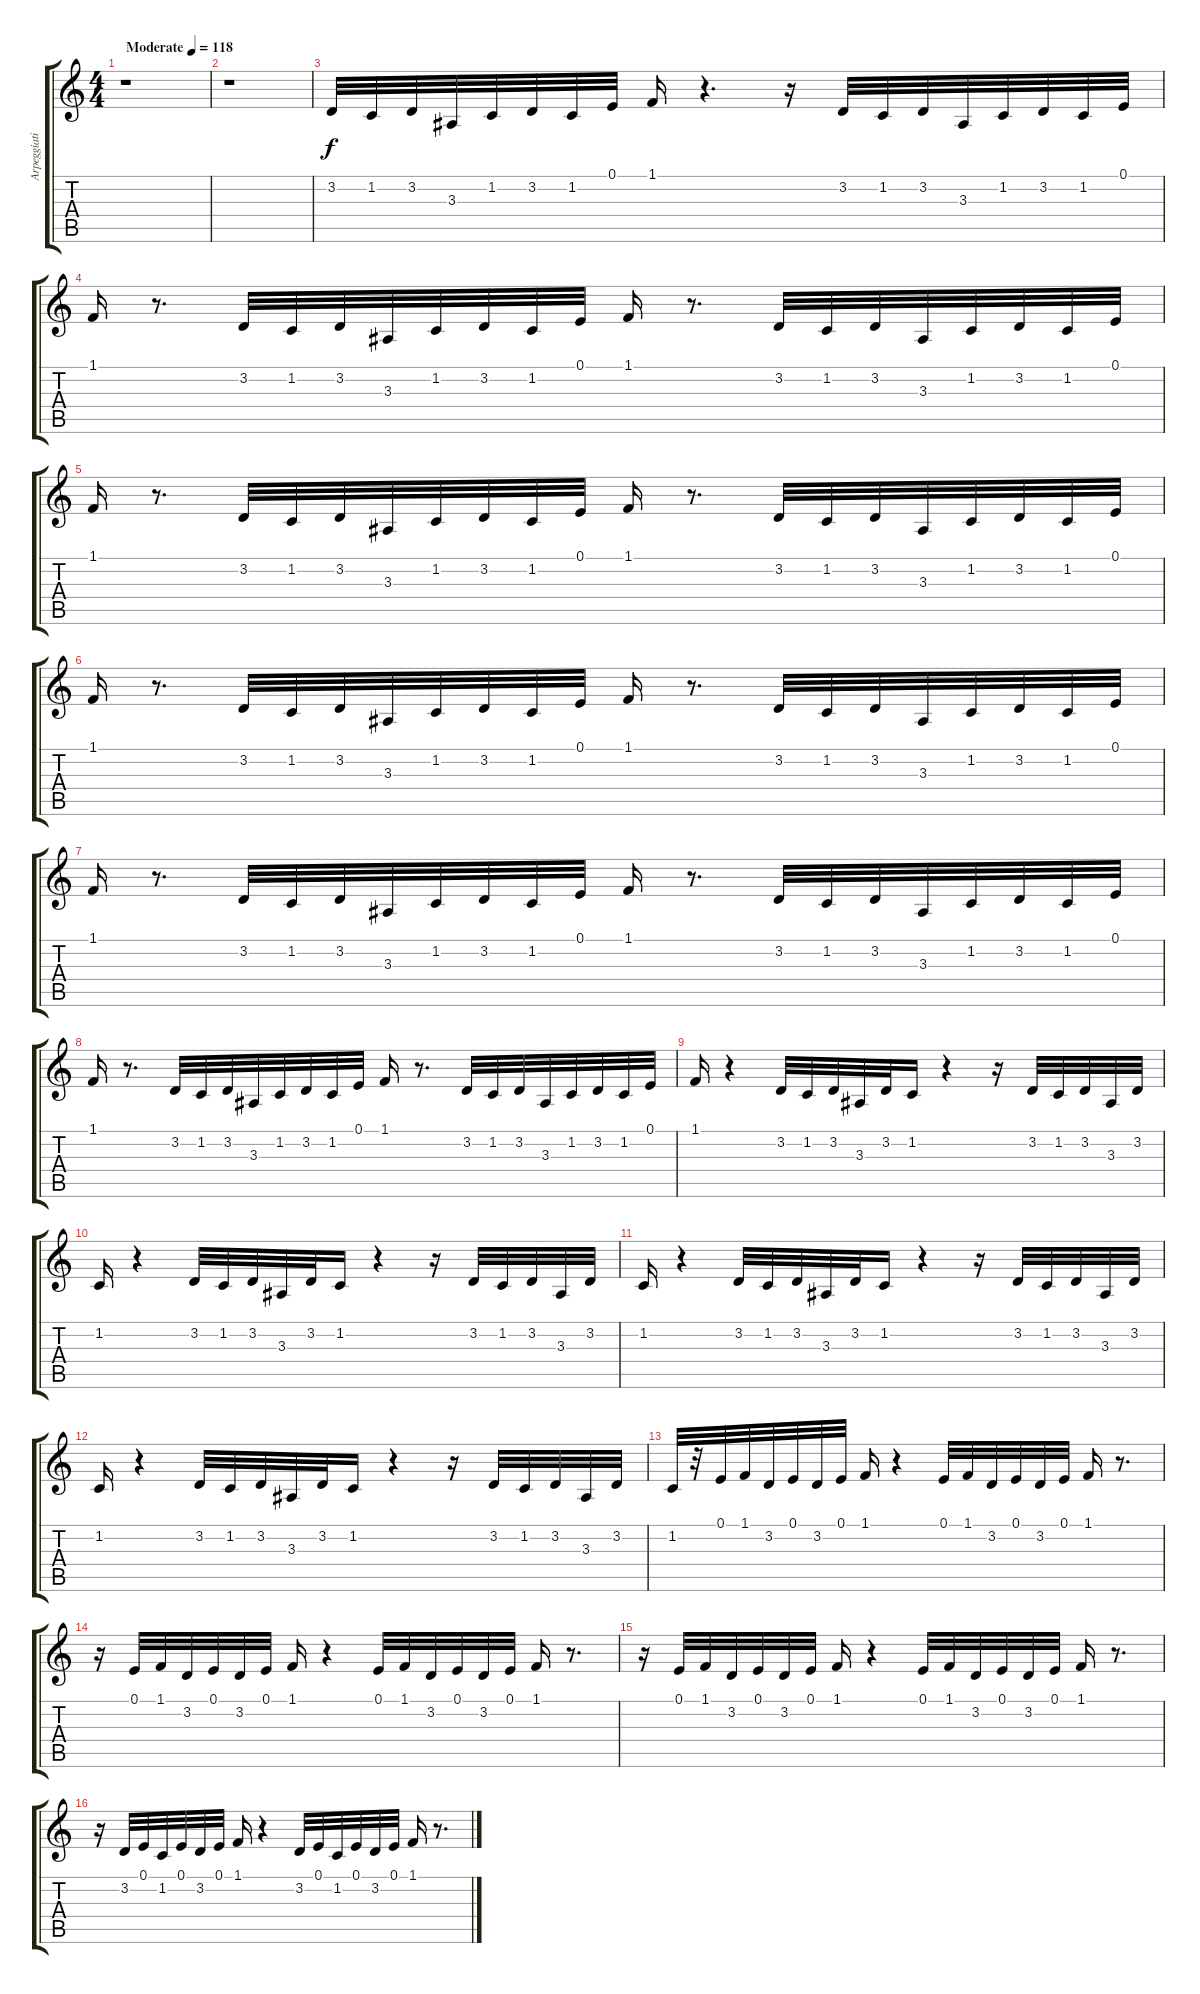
\track ("Arpeggiation" "Arpeggiati") {instrument flute}
\staff {score tabs}
\tuning (E4 B3 G3 D3 A2 E2) {hide}
\ts (4 4)
\tempo (118 "Moderate")
\clef g2
\ks c
r.1{dy f instrument flute} |
r.1 |
3.2.32 1.2.32 3.2.32 3.3.32 1.2.32 3.2.32 1.2.32 0.1.32 1.1.16 r.4{d} r.16 3.2.32 1.2.32 3.2.32 3.3.32 1.2.32 3.2.32 1.2.32 0.1.32 |
1.1.16 r.8{d} 3.2.32 1.2.32 3.2.32 3.3.32 1.2.32 3.2.32 1.2.32 0.1.32 1.1.16 r.8{d} 3.2.32 1.2.32 3.2.32 3.3.32 1.2.32 3.2.32 1.2.32 0.1.32 |
1.1.16 r.8{d} 3.2.32 1.2.32 3.2.32 3.3.32 1.2.32 3.2.32 1.2.32 0.1.32 1.1.16 r.8{d} 3.2.32 1.2.32 3.2.32 3.3.32 1.2.32 3.2.32 1.2.32 0.1.32 |
1.1.16 r.8{d} 3.2.32 1.2.32 3.2.32 3.3.32 1.2.32 3.2.32 1.2.32 0.1.32 1.1.16 r.8{d} 3.2.32 1.2.32 3.2.32 3.3.32 1.2.32 3.2.32 1.2.32 0.1.32 |
1.1.16 r.8{d} 3.2.32 1.2.32 3.2.32 3.3.32 1.2.32 3.2.32 1.2.32 0.1.32 1.1.16 r.8{d} 3.2.32 1.2.32 3.2.32 3.3.32 1.2.32 3.2.32 1.2.32 0.1.32 |
1.1.16 r.8{d} 3.2.32 1.2.32 3.2.32 3.3.32 1.2.32 3.2.32 1.2.32 0.1.32 1.1.16 r.8{d} 3.2.32 1.2.32 3.2.32 3.3.32 1.2.32 3.2.32 1.2.32 0.1.32 |
1.1.16 r.4 3.2.32 1.2.32 3.2.32 3.3.32 3.2.32 1.2.16 r.4 r.16 3.2.32 1.2.32 3.2.32 3.3.32 3.2.32 |
1.2.16 r.4 3.2.32 1.2.32 3.2.32 3.3.32 3.2.32 1.2.16 r.4 r.16 3.2.32 1.2.32 3.2.32 3.3.32 3.2.32 |
1.2.16 r.4 3.2.32 1.2.32 3.2.32 3.3.32 3.2.32 1.2.16 r.4 r.16 3.2.32 1.2.32 3.2.32 3.3.32 3.2.32 |
1.2.16 r.4 3.2.32 1.2.32 3.2.32 3.3.32 3.2.32 1.2.16 r.4 r.16 3.2.32 1.2.32 3.2.32 3.3.32 3.2.32 |
1.2.32 r.32 0.1.32 1.1.32 3.2.32 0.1.32 3.2.32 0.1.32 1.1.16 r.4 0.1.32 1.1.32 3.2.32 0.1.32 3.2.32 0.1.32 1.1.16 r.8{d} |
r.16 0.1.32 1.1.32 3.2.32 0.1.32 3.2.32 0.1.32 1.1.16 r.4 0.1.32 1.1.32 3.2.32 0.1.32 3.2.32 0.1.32 1.1.16 r.8{d} |
r.16 0.1.32 1.1.32 3.2.32 0.1.32 3.2.32 0.1.32 1.1.16 r.4 0.1.32 1.1.32 3.2.32 0.1.32 3.2.32 0.1.32 1.1.16 r.8{d} |
r.16 3.2.32 0.1.32 1.2.32 0.1.32 3.2.32 0.1.32 1.1.16 r.4 3.2.32 0.1.32 1.2.32 0.1.32 3.2.32 0.1.32 1.1.16 r.8{d}
